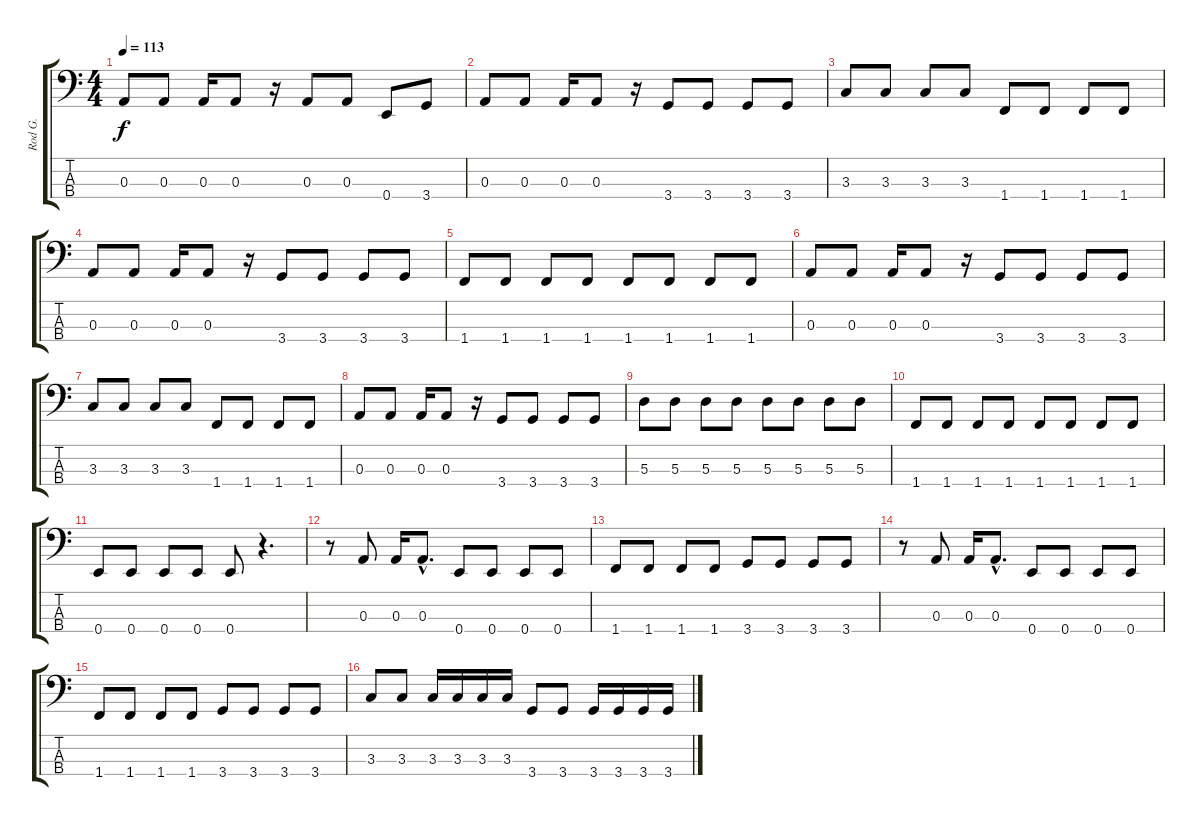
\track ("Rod G." "Rod G.") {instrument electricbasspick}
\staff {score tabs}
\tuning (G2 D2 A1 E1) {hide}
\ts (4 4)
\tempo 113
\clef f4
\ks c
0.3.8{dy f} 0.3.8 0.3.16 0.3.8 r.16 0.3.8 0.3.8 0.4.8 3.4.8 |
0.3.8 0.3.8 0.3.16 0.3.8 r.16 3.4.8 3.4.8 3.4.8 3.4.8 |
3.3.8 3.3.8 3.3.8 3.3.8 1.4.8 1.4.8 1.4.8 1.4.8 |
0.3.8 0.3.8 0.3.16 0.3.8 r.16 3.4.8 3.4.8 3.4.8 3.4.8 |
1.4.8 1.4.8 1.4.8 1.4.8 1.4.8 1.4.8 1.4.8 1.4.8 |
0.3.8 0.3.8 0.3.16 0.3.8 r.16 3.4.8 3.4.8 3.4.8 3.4.8 |
3.3.8 3.3.8 3.3.8 3.3.8 1.4.8 1.4.8 1.4.8 1.4.8 |
0.3.8 0.3.8 0.3.16 0.3.8 r.16 3.4.8 3.4.8 3.4.8 3.4.8 |
5.3.8 5.3.8 5.3.8 5.3.8 5.3.8 5.3.8 5.3.8 5.3.8 |
1.4.8 1.4.8 1.4.8 1.4.8 1.4.8 1.4.8 1.4.8 1.4.8 |
0.4.8 0.4.8 0.4.8 0.4.8 0.4.8 r.4{d} |
r.8 0.3.8 0.3.16 0.3{hac}.8{d} 0.4.8 0.4.8 0.4.8 0.4.8 |
1.4.8 1.4.8 1.4.8 1.4.8 3.4.8 3.4.8 3.4.8 3.4.8 |
r.8 0.3.8 0.3.16 0.3{hac}.8{d} 0.4.8 0.4.8 0.4.8 0.4.8 |
1.4.8 1.4.8 1.4.8 1.4.8 3.4.8 3.4.8 3.4.8 3.4.8 |
3.3.8 3.3.8 3.3.16 3.3.16 3.3.16 3.3.16 3.4.8 3.4.8 3.4.16 3.4.16 3.4.16 3.4.16
